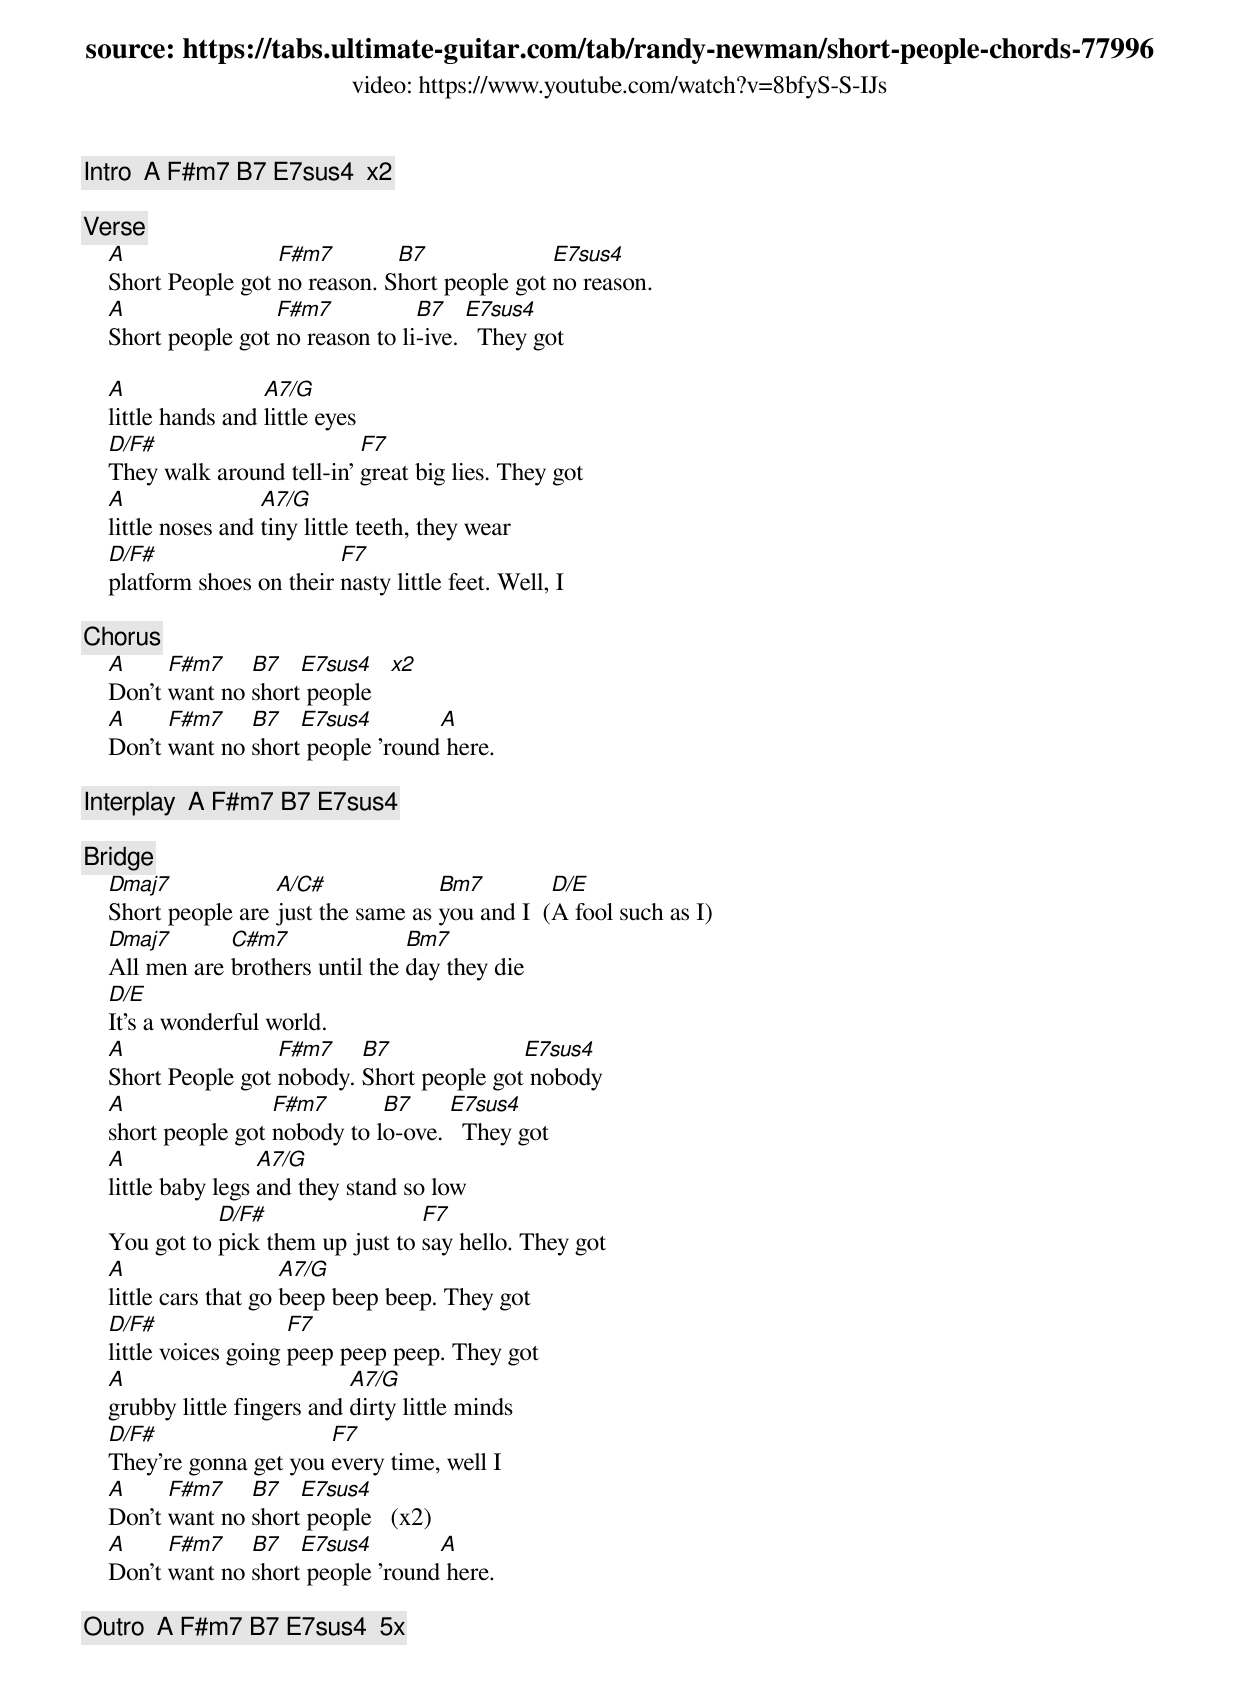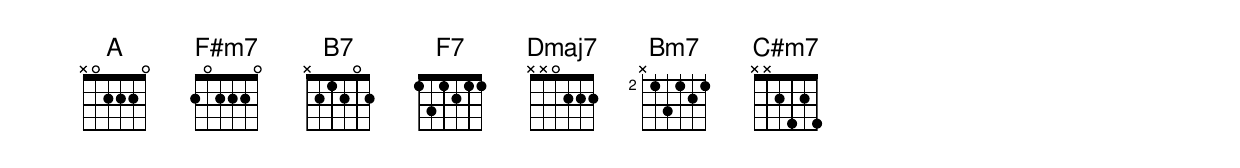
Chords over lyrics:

source: https://tabs.ultimate-guitar.com/tab/randy-newman/short-people-chords-77996
video: https://www.youtube.com/watch?v=8bfyS-S-IJs


[Intro]  A F#m7 B7 E7sus4  [x2]

[Verse]
    A                F#m7        B7              E7sus4
    Short People got no reason. Short people got no reason.
    A                F#m7           B7    E7sus4
    Short people got no reason to li-ive.   They got

    A                A7/G
    little hands and little eyes
    D/F#                      F7
    They walk around tell-in' great big lies. They got
    A                A7/G
    little noses and tiny little teeth, they wear
    D/F#                    F7
    platform shoes on their nasty little feet. Well, I

[Chorus]
    A     F#m7    B7   E7sus4
    Don't want no short people   [x2]
    A     F#m7    B7   E7sus4        A
    Don't want no short people 'round here.

[Interplay]  A F#m7 B7 E7sus4

[Bridge]
    Dmaj7            A/C#             Bm7         D/E
    Short people are just the same as you and I  (A fool such as I)
    Dmaj7       C#m7               Bm7
    All men are brothers until the day they die
    D/E
    It's a wonderful world.
    A                F#m7    B7              E7sus4
    Short People got nobody. Short people got nobody
    A                F#m7       B7     E7sus4
    short people got nobody to lo-ove.   They got
    A                A7/G
    little baby legs and they stand so low
               D/F#                 F7
    You got to pick them up just to say hello. They got
    A                   A7/G
    little cars that go beep beep beep. They got
    D/F#                F7
    little voices going peep peep peep. They got
    A                         A7/G
    grubby little fingers and dirty little minds
    D/F#                  F7
    They're gonna get you every time, well I
    A     F#m7    B7   E7sus4
    Don't want no short people   (x2)
    A     F#m7    B7   E7sus4        A
    Don't want no short people 'round here.

[Outro]  A F#m7 B7 E7sus4  [5x]
